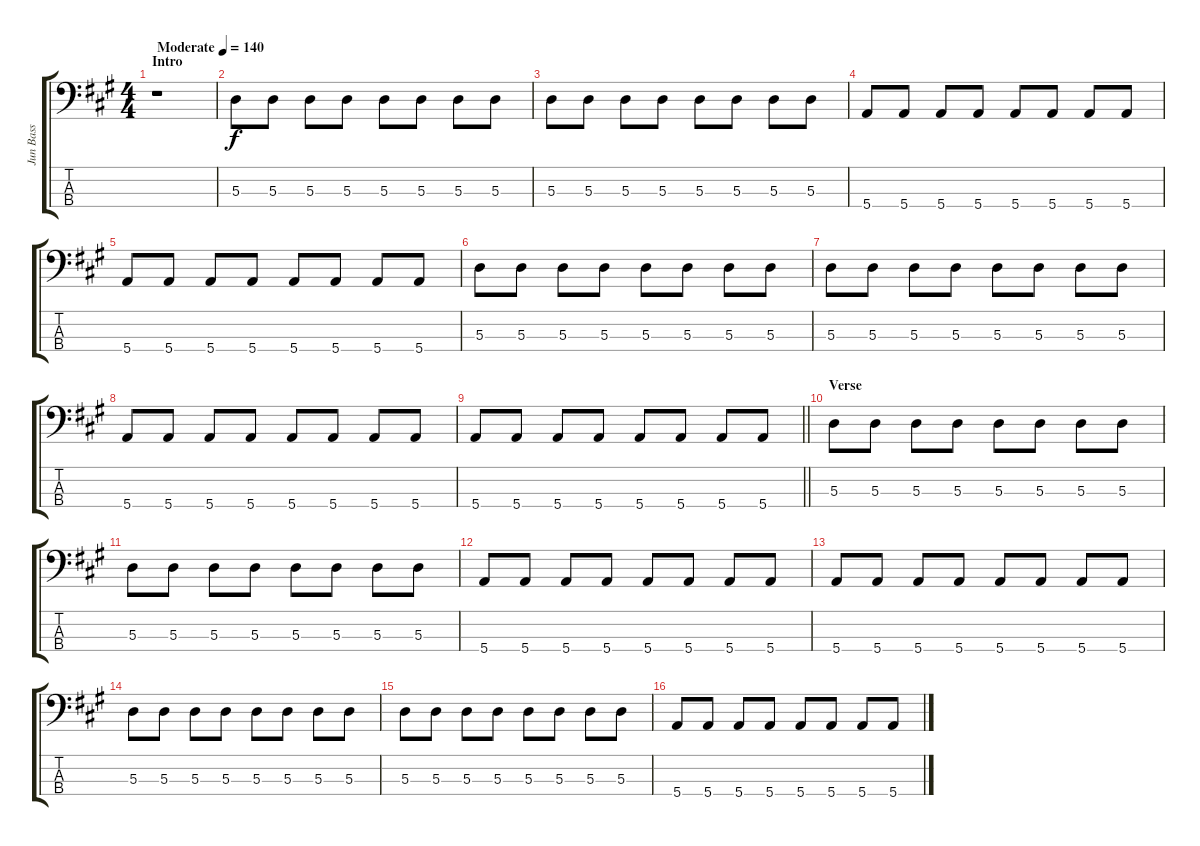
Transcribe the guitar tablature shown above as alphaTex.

\track ("Jun Bass" "Jun Bass") {instrument electricbassfinger}
\staff {score tabs}
\tuning (G2 D2 A1 E1) {hide}
\ts (4 4)
\section ("" "Intro")
\tempo (140 "Moderate")
\clef f4
\ks a
r.1{dy f instrument electricbassfinger} |
5.3.8 5.3.8 5.3.8 5.3.8 5.3.8 5.3.8 5.3.8 5.3.8 |
5.3.8 5.3.8 5.3.8 5.3.8 5.3.8 5.3.8 5.3.8 5.3.8 |
5.4.8 5.4.8 5.4.8 5.4.8 5.4.8 5.4.8 5.4.8 5.4.8 |
5.4.8 5.4.8 5.4.8 5.4.8 5.4.8 5.4.8 5.4.8 5.4.8 |
5.3.8 5.3.8 5.3.8 5.3.8 5.3.8 5.3.8 5.3.8 5.3.8 |
5.3.8 5.3.8 5.3.8 5.3.8 5.3.8 5.3.8 5.3.8 5.3.8 |
5.4.8 5.4.8 5.4.8 5.4.8 5.4.8 5.4.8 5.4.8 5.4.8 |
\barLineRight lightlight
5.4.8 5.4.8 5.4.8 5.4.8 5.4.8 5.4.8 5.4.8 5.4.8 |
\section ("" "Verse")
5.3.8 5.3.8 5.3.8 5.3.8 5.3.8 5.3.8 5.3.8 5.3.8 |
5.3.8 5.3.8 5.3.8 5.3.8 5.3.8 5.3.8 5.3.8 5.3.8 |
5.4.8 5.4.8 5.4.8 5.4.8 5.4.8 5.4.8 5.4.8 5.4.8 |
5.4.8 5.4.8 5.4.8 5.4.8 5.4.8 5.4.8 5.4.8 5.4.8 |
5.3.8 5.3.8 5.3.8 5.3.8 5.3.8 5.3.8 5.3.8 5.3.8 |
5.3.8 5.3.8 5.3.8 5.3.8 5.3.8 5.3.8 5.3.8 5.3.8 |
5.4.8 5.4.8 5.4.8 5.4.8 5.4.8 5.4.8 5.4.8 5.4.8
